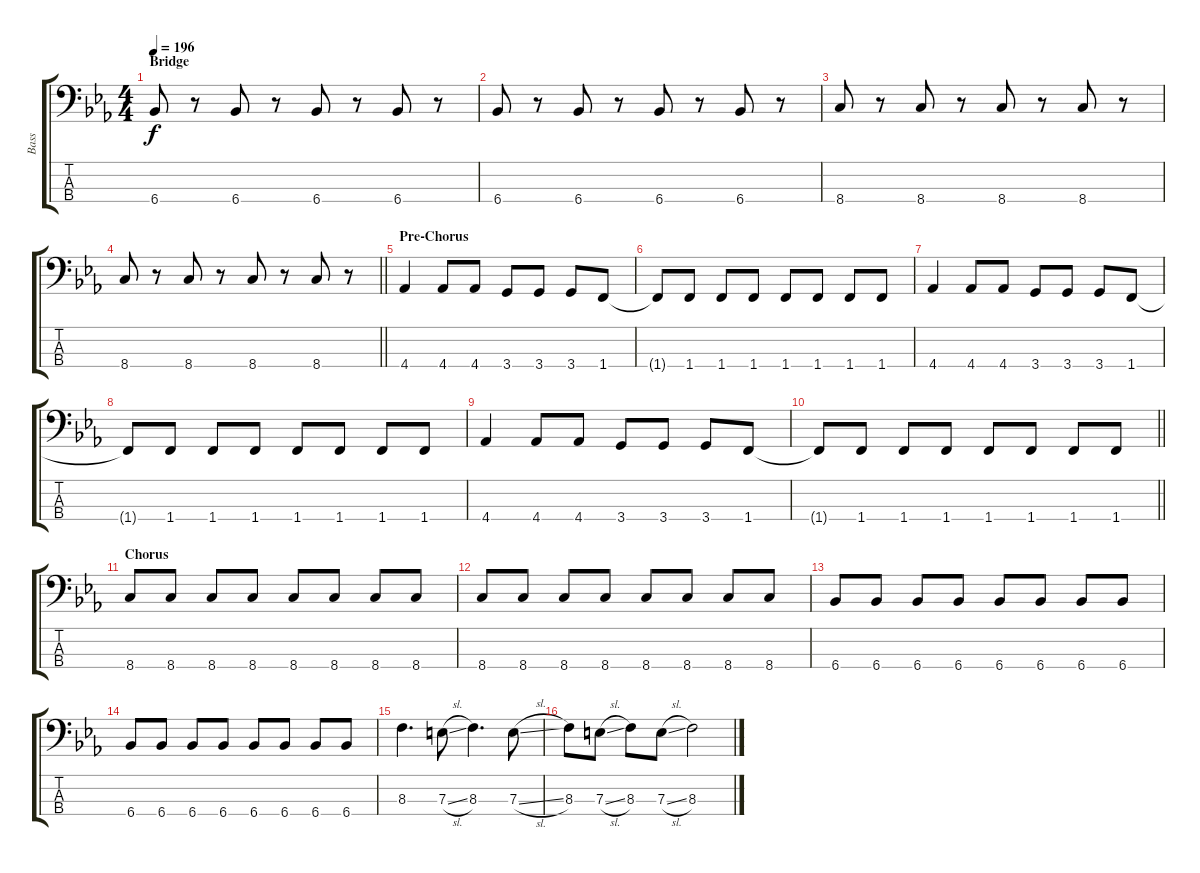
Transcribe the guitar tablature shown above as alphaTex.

\track ("Bass" "Bass") {instrument electricbasspick}
\staff {score tabs}
\tuning (G2 D2 A1 E1) {hide}
\ts (4 4)
\section ("" "Bridge")
\tempo 196
\clef f4
\ks eb
6.4.8{dy f} r.8 6.4.8 r.8 6.4.8 r.8 6.4.8 r.8 |
6.4.8 r.8 6.4.8 r.8 6.4.8 r.8 6.4.8 r.8 |
8.4.8 r.8 8.4.8 r.8 8.4.8 r.8 8.4.8 r.8 |
\barLineRight lightlight
8.4.8 r.8 8.4.8 r.8 8.4.8 r.8 8.4.8 r.8 |
\section ("" "Pre-Chorus")
4.4.4 4.4.8 4.4.8 3.4.8 3.4.8 3.4.8 1.4.8 |
1.4{t}.8 1.4.8 1.4.8 1.4.8 1.4.8 1.4.8 1.4.8 1.4.8 |
4.4.4 4.4.8 4.4.8 3.4.8 3.4.8 3.4.8 1.4.8 |
1.4{t}.8 1.4.8 1.4.8 1.4.8 1.4.8 1.4.8 1.4.8 1.4.8 |
4.4.4 4.4.8 4.4.8 3.4.8 3.4.8 3.4.8 1.4.8 |
\barLineRight lightlight
1.4{t}.8 1.4.8 1.4.8 1.4.8 1.4.8 1.4.8 1.4.8 1.4.8 |
\section ("" "Chorus")
8.4.8 8.4.8 8.4.8 8.4.8 8.4.8 8.4.8 8.4.8 8.4.8 |
8.4.8 8.4.8 8.4.8 8.4.8 8.4.8 8.4.8 8.4.8 8.4.8 |
6.4.8 6.4.8 6.4.8 6.4.8 6.4.8 6.4.8 6.4.8 6.4.8 |
6.4.8 6.4.8 6.4.8 6.4.8 6.4.8 6.4.8 6.4.8 6.4.8 |
8.3.4{d} 7.3{sl}.8 8.3.4{d} 7.3{sl}.8 |
8.3.8 7.3{sl}.8 8.3.8 7.3{sl}.8 8.3.2
